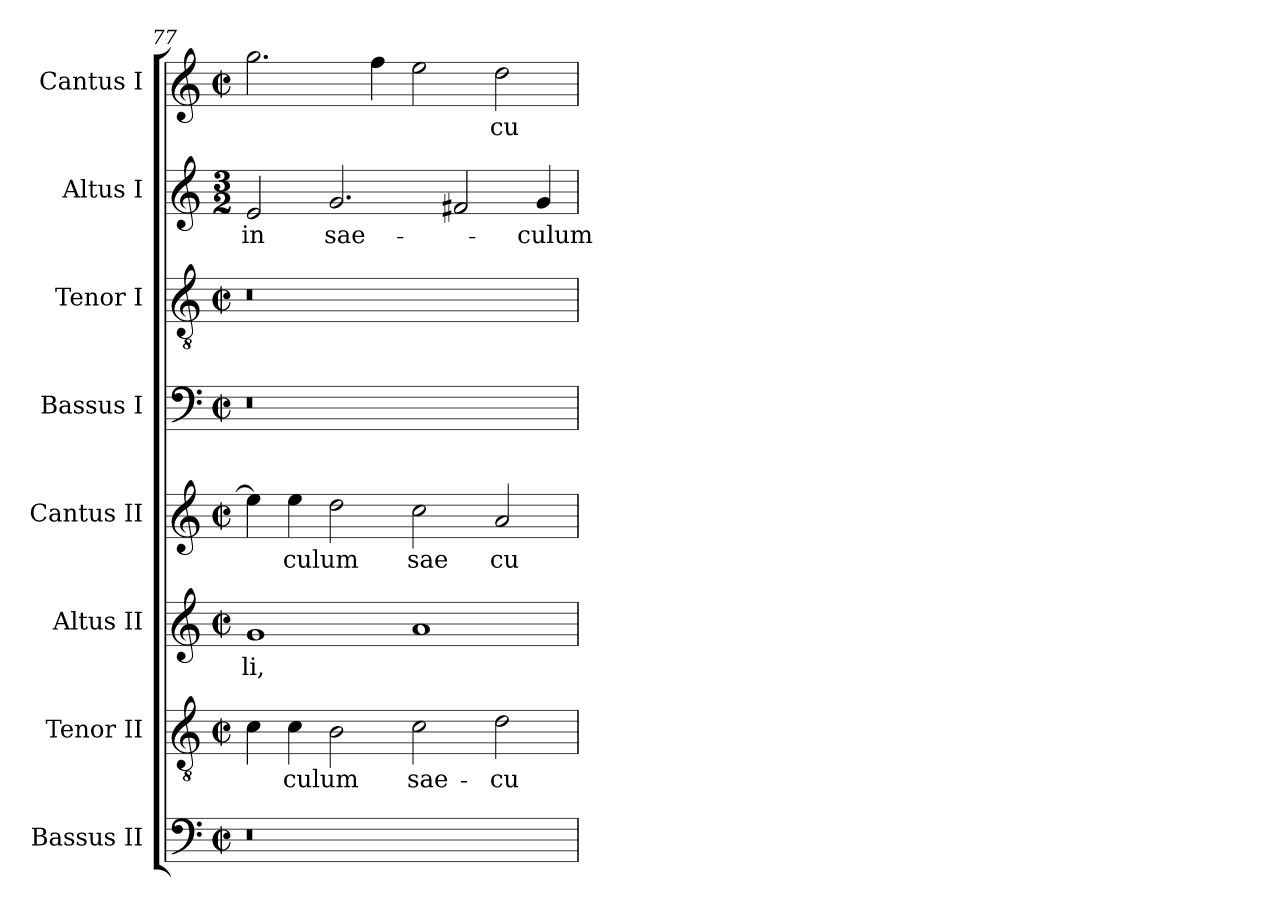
**kern	**kern	**text	**kern	**text	**kern	**text	**kern	**kern	**kern	**text	**kern	**text
*part8	*part7	*part7	*part6	*part6	*part5	*part5	*part4	*part3	*part2	*part2	*part1	*part1
*staff8	*staff7	*staff7	*staff6	*staff6	*staff5	*staff5	*staff4	*staff3	*staff2	*staff2	*staff1	*staff1
*I"Bassus II	*I"Tenor II	*	*I"Altus II	*	*I"Cantus II	*	*I"Bassus I	*I"Tenor I	*I"Altus I	*	*I"Cantus I	*
*clefF4	*clefGv2	*	*clefG2	*	*clefG2	*	*clefF4	*clefGv2	*clefG2	*	*clefG2	*
*M2/2	*M2/2	*	*M2/2	*	*M2/2	*	*M2/2	*M2/2	*M3/2	*	*M2/2	*
*met(c|)	*met(c|)	*	*met(c|)	*	*met(c|)	*	*met(c|)	*met(c|)	*	*	*met(c|)	*
=77	=77	=77	=77	=77	=77	=77	=77	=77	=77	=77	=77	=77
!	!	!	!	!LO:LY:b:cj	!	!	!	!	!	!LO:LY:b:cj	!	!
0r	4c\	.	1g	li,	4ee\]	.	0r	0r	2e/	in	2.gg\	.
!	!	!LO:LY:b	!	!	!	!LO:LY:b	!	!	!	!	!	!
.	4c\	-culum	.	.	4ee\	culum	.	.	.	.	.	.
!	!	!	!	!	!	!	!	!	!	!LO:LY:b:cj	!	!
.	2B\	.	.	.	2dd\	.	.	.	2.g/	sae-	.	.
.	.	.	.	.	.	.	.	.	.	.	4ff\	.
!	!	!LO:LY:b:cj	!	!	!	!LO:LY:b:cj	!	!	!	!	!	!
.	2c\	sae-	1a	.	2cc\	sae	.	.	.	.	2ee\	.
.	.	.	.	.	.	.	.	.	2f#/	.	.	.
!	!	!LO:LY:b:cj	!	!	!	!LO:LY:b:cj	!	!	!	!	!	!LO:LY:b:cj
.	2d\	-cu-	.	.	2a/	cu	.	.	.	.	2dd\	cu
!	!	!	!	!	!	!	!	!	!	!LO:LY:b	!	!
.	.	.	.	.	.	.	.	.	4g/	-culum	.	.
=	=	=	=	=	=	=	=	=	=	=	=	=
*-	*-	*-	*-	*-	*-	*-	*-	*-	*-	*-	*-	*-
